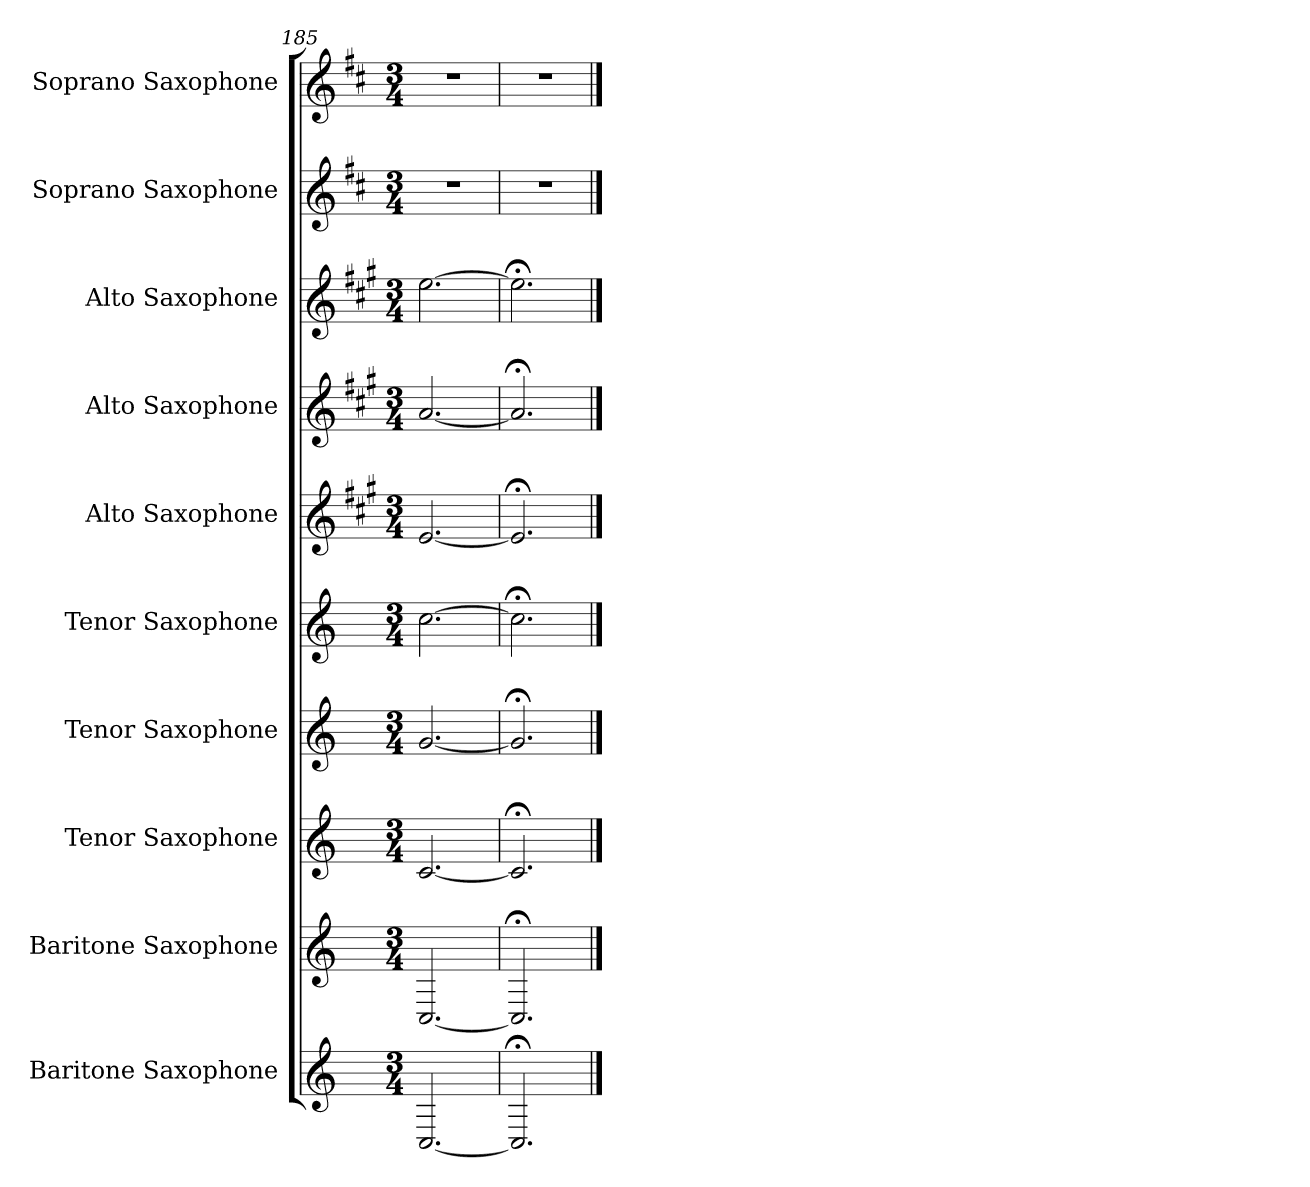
**kern	**kern	**kern	**kern	**kern	**kern	**kern	**kern	**kern	**kern
*part10	*part9	*part8	*part7	*part6	*part5	*part4	*part3	*part2	*part1
*staff10	*staff9	*staff8	*staff7	*staff6	*staff5	*staff4	*staff3	*staff2	*staff1
*I"Baritone Saxophone	*I"Baritone Saxophone	*I"Tenor Saxophone	*I"Tenor Saxophone	*I"Tenor Saxophone	*I"Alto Saxophone	*I"Alto Saxophone	*I"Alto Saxophone	*I"Soprano Saxophone	*I"Soprano Saxophone
*I'Bar. Sax.	*I'Bar. Sax.	*I'T. Sax.	*I'T. Sax.	*I'T. Sax.	*I'A. Sax.	*I'A. Sax.	*I'A. Sax.	*I'S. Sax.	*I'S. Sax.
*clefG2	*clefG2	*clefG2	*clefG2	*clefG2	*clefG2	*clefG2	*clefG2	*clefG2	*clefG2
*ITrd12c21	*ITrd12c21	*ITrd8c14	*ITrd8c14	*ITrd8c14	*ITrd5c9	*ITrd5c9	*ITrd5c9	*ITrd1c2	*ITrd1c2
*k[]	*k[]	*k[]	*k[]	*k[]	*k[]	*k[]	*k[]	*k[]	*k[]
*M3/4	*M3/4	*M3/4	*M3/4	*M3/4	*M3/4	*M3/4	*M3/4	*M3/4	*M3/4
=185	=185	=185	=185	=185	=185	=185	=185	=185	=185
[2.CC/	[2.CC/	[2.C/	[2.G/	[2.c\	[2.G/	[2.c/	[2.g\	2.r	2.r
=186	=186	=186	=186	=186	=186	=186	=186	=186	=186
2.CC;</]	2.CC;</]	2.C;</]	2.G;</]	2.c;<\]	2.G;</]	2.c;</]	2.g;<\]	2.r	2.r
==	==	==	==	==	==	==	==	==	==
*-	*-	*-	*-	*-	*-	*-	*-	*-	*-
